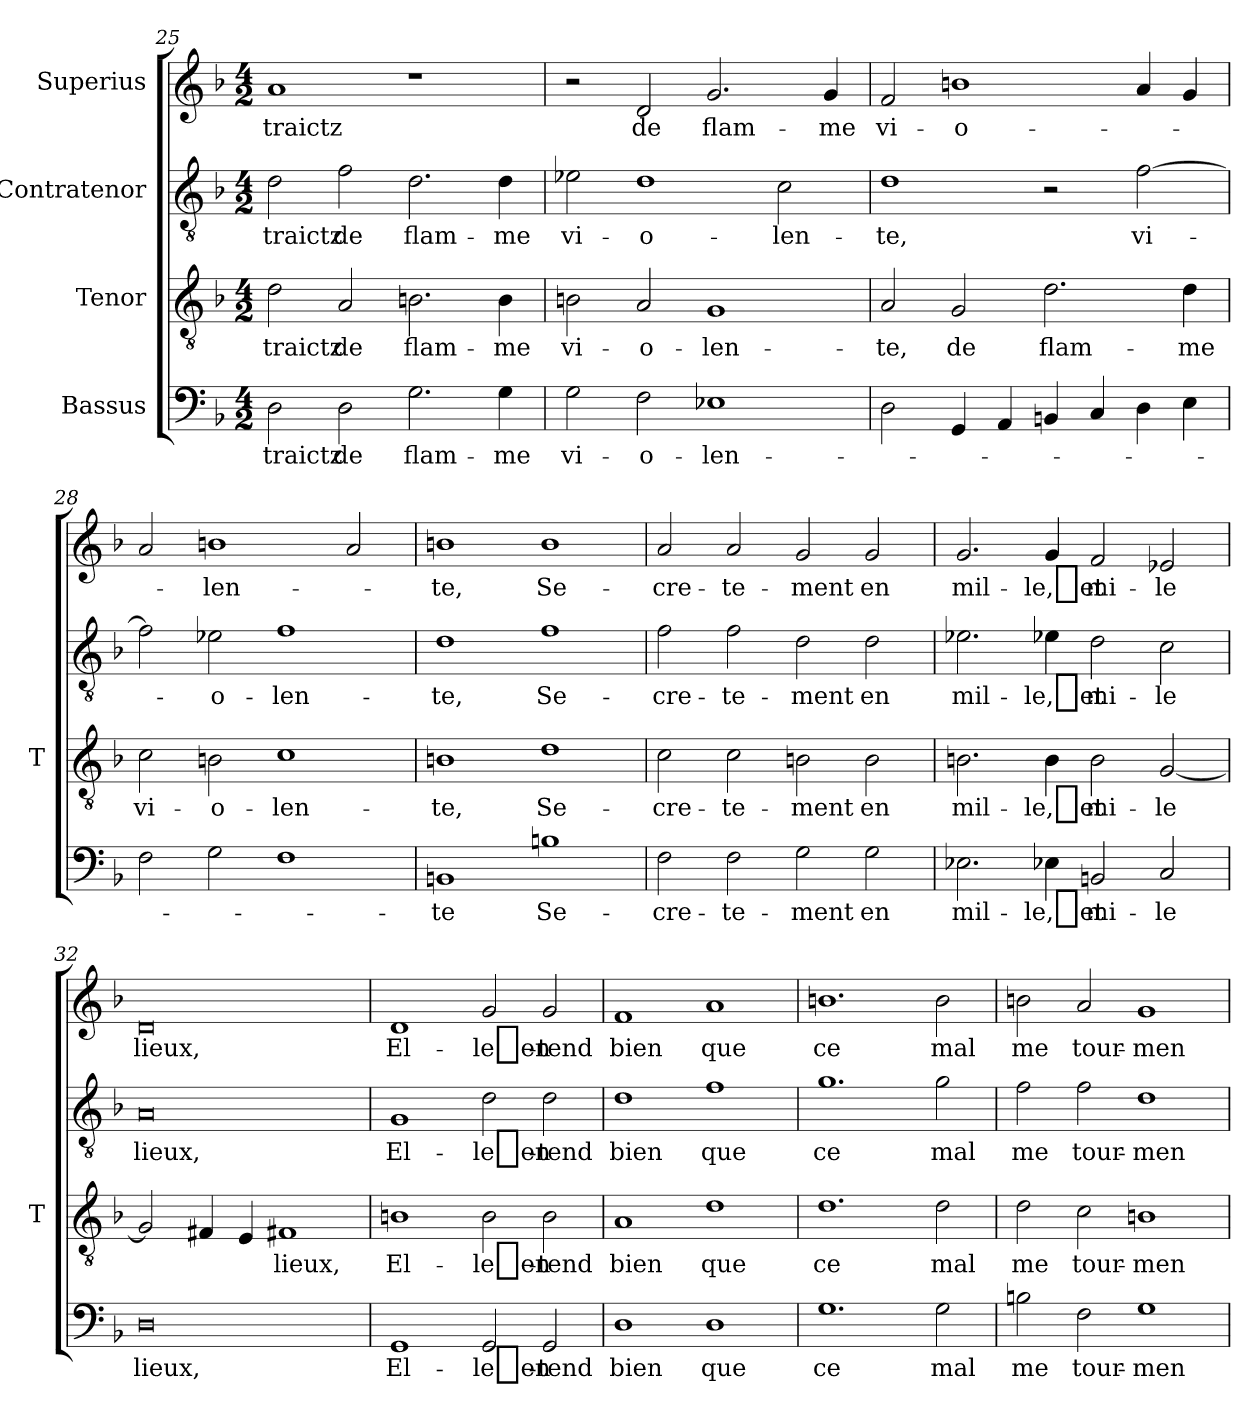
**kern	**text	**kern	**text	**kern	**text	**kern	**text
*part4	*part4	*part3	*part3	*part2	*part2	*part1	*part1
*staff4	*staff4	*staff3	*staff3	*staff2	*staff2	*staff1	*staff1
*I"Bassus	*	*I"Tenor	*	*I"Contratenor	*	*I"Superius	*
*	*	*I'T	*	*	*	*	*
*clefF4	*	*clefGv2	*	*clefGv2	*	*clefG2	*
*k[b-]	*	*k[b-]	*	*k[b-]	*	*k[b-]	*
*M4/2	*	*M4/2	*	*M4/2	*	*M4/2	*
=25	=25	=25	=25	=25	=25	=25	=25
2D	-traictz	2d	-traictz	2d	-traictz	1a	-traictz
2D	-de	2A	-de	2f	-de	.	.
2.G	flam-	2.B	flam-	2.d	flam-	1r	.
4G	-me	4B	-me	4d	-me	.	.
=26	=26	=26	=26	=26	=26	=26	=26
2G	vi-	2B	vi-	2e-X	vi-	2r	.
2F	o-	2A	o-	1d	o-	2d	-de
1E-X	len-	1G	len-	.	.	2.g	flam-
.	.	.	.	2c	len-	.	.
.	.	.	.	.	.	4g	-me
=27	=27	=27	=27	=27	=27	=27	=27
2D	.	2A	-te,	1d	-te,	2f	vi-
4GG	.	2G	-de	.	.	1b	o-
4AA	.	.	.	.	.	.	.
4BB	.	2.d	flam-	2r	.	.	.
4C	.	.	.	.	.	.	.
4D	.	.	.	[2f	vi-	4a	.
4E	.	4d	-me	.	.	4g	.
=28	=28	=28	=28	=28	=28	=28	=28
2F	.	2c	vi-	2f]	.	2a	.
2G	.	2B	o-	2e-X	o-	1b	len-
1F	.	1c	len-	1f	len-	.	.
.	.	.	.	.	.	2a	.
=29	=29	=29	=29	=29	=29	=29	=29
1BB	-te	1B	-te,	1d	-te,	1b	-te,
1B	Se-	1d	Se-	1f	Se-	1b	Se-
=30	=30	=30	=30	=30	=30	=30	=30
2F	cre-	2c	cre-	2f	cre-	2a	cre-
2F	te-	2c	te-	2f	te-	2a	te-
2G	-ment	2B	-ment	2d	-ment	2g	-ment
2G	-en	2B	-en	2d	-en	2g	-en
=31	=31	=31	=31	=31	=31	=31	=31
2.E-X	mil-	2.B	mil-	2.e-X	mil-	2.g	mil-
4E-X	-le,_et	4B	-le,_et	4e-X	-le,_et	4g	-le,_et
2BB	mi-	2B	mi-	2d	mi-	2f	mi-
2C	-le	[2G	-le	2c	-le	2e-X	-le
=32	=32	=32	=32	=32	=32	=32	=32
0D	-lieux,	2G]	.	0A	-lieux,	0d	-lieux,
.	.	4F#X	.	.	.	.	.
.	.	4E	.	.	.	.	.
.	.	1F#X	-lieux,	.	.	.	.
=33	=33	=33	=33	=33	=33	=33	=33
1GG	El-	1B	El-	1G	El-	1d	El-
2GG	le_en-	2B	le_en-	2d	le_en-	2g	le_en-
2GG	-tend	2B	-tend	2d	-tend	2g	-tend
=34	=34	=34	=34	=34	=34	=34	=34
1D	-bien	1A	-bien	1d	-bien	1f	-bien
1D	-que	1d	-que	1f	-que	1a	-que
=35	=35	=35	=35	=35	=35	=35	=35
1.G	-ce	1.d	-ce	1.g	-ce	1.b	-ce
2G	-mal	2d	-mal	2g	-mal	2b	-mal
=36	=36	=36	=36	=36	=36	=36	=36
2B	-me	2d	-me	2f	-me	2b	-me
2F	tour-	2c	tour-	2f	tour-	2a	tour-
1G	men-	1B	men-	1d	men-	1g	men-
=	=	=	=	=	=	=	=
*-	*-	*-	*-	*-	*-	*-	*-
